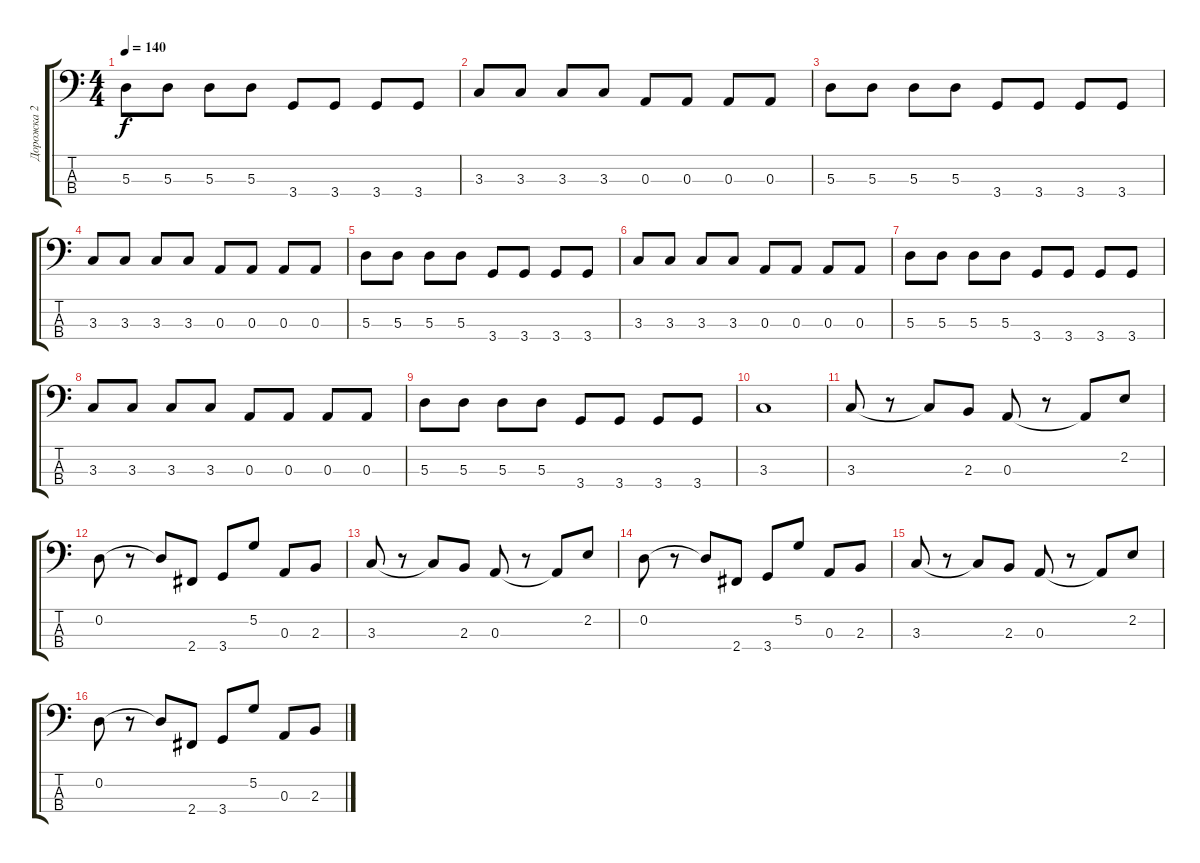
\track ("Дорожка 2" "Дорожка 2") {instrument electricbasspick}
\staff {score tabs}
\tuning (G2 D2 A1 E1) {hide}
\ts (4 4)
\tempo 140
\clef f4
\ks c
5.3.8{dy f} 5.3.8 5.3.8 5.3.8 3.4.8 3.4.8 3.4.8 3.4.8 |
3.3.8 3.3.8 3.3.8 3.3.8 0.3.8 0.3.8 0.3.8 0.3.8 |
5.3.8 5.3.8 5.3.8 5.3.8 3.4.8 3.4.8 3.4.8 3.4.8 |
3.3.8 3.3.8 3.3.8 3.3.8 0.3.8 0.3.8 0.3.8 0.3.8 |
5.3.8 5.3.8 5.3.8 5.3.8 3.4.8 3.4.8 3.4.8 3.4.8 |
3.3.8 3.3.8 3.3.8 3.3.8 0.3.8 0.3.8 0.3.8 0.3.8 |
5.3.8 5.3.8 5.3.8 5.3.8 3.4.8 3.4.8 3.4.8 3.4.8 |
3.3.8 3.3.8 3.3.8 3.3.8 0.3.8 0.3.8 0.3.8 0.3.8 |
5.3.8 5.3.8 5.3.8 5.3.8 3.4.8 3.4.8 3.4.8 3.4.8 |
3.3.1 |
3.3.8 r.8 3.3{t}.8 2.3.8 0.3.8 r.8 0.3{t}.8 2.2.8 |
0.2.8 r.8 0.2{t}.8 2.4.8 3.4.8 5.2.8 0.3.8 2.3.8 |
3.3.8 r.8 3.3{t}.8 2.3.8 0.3.8 r.8 0.3{t}.8 2.2.8 |
0.2.8 r.8 0.2{t}.8 2.4.8 3.4.8 5.2.8 0.3.8 2.3.8 |
3.3.8 r.8 3.3{t}.8 2.3.8 0.3.8 r.8 0.3{t}.8 2.2.8 |
0.2.8 r.8 0.2{t}.8 2.4.8 3.4.8 5.2.8 0.3.8 2.3.8
